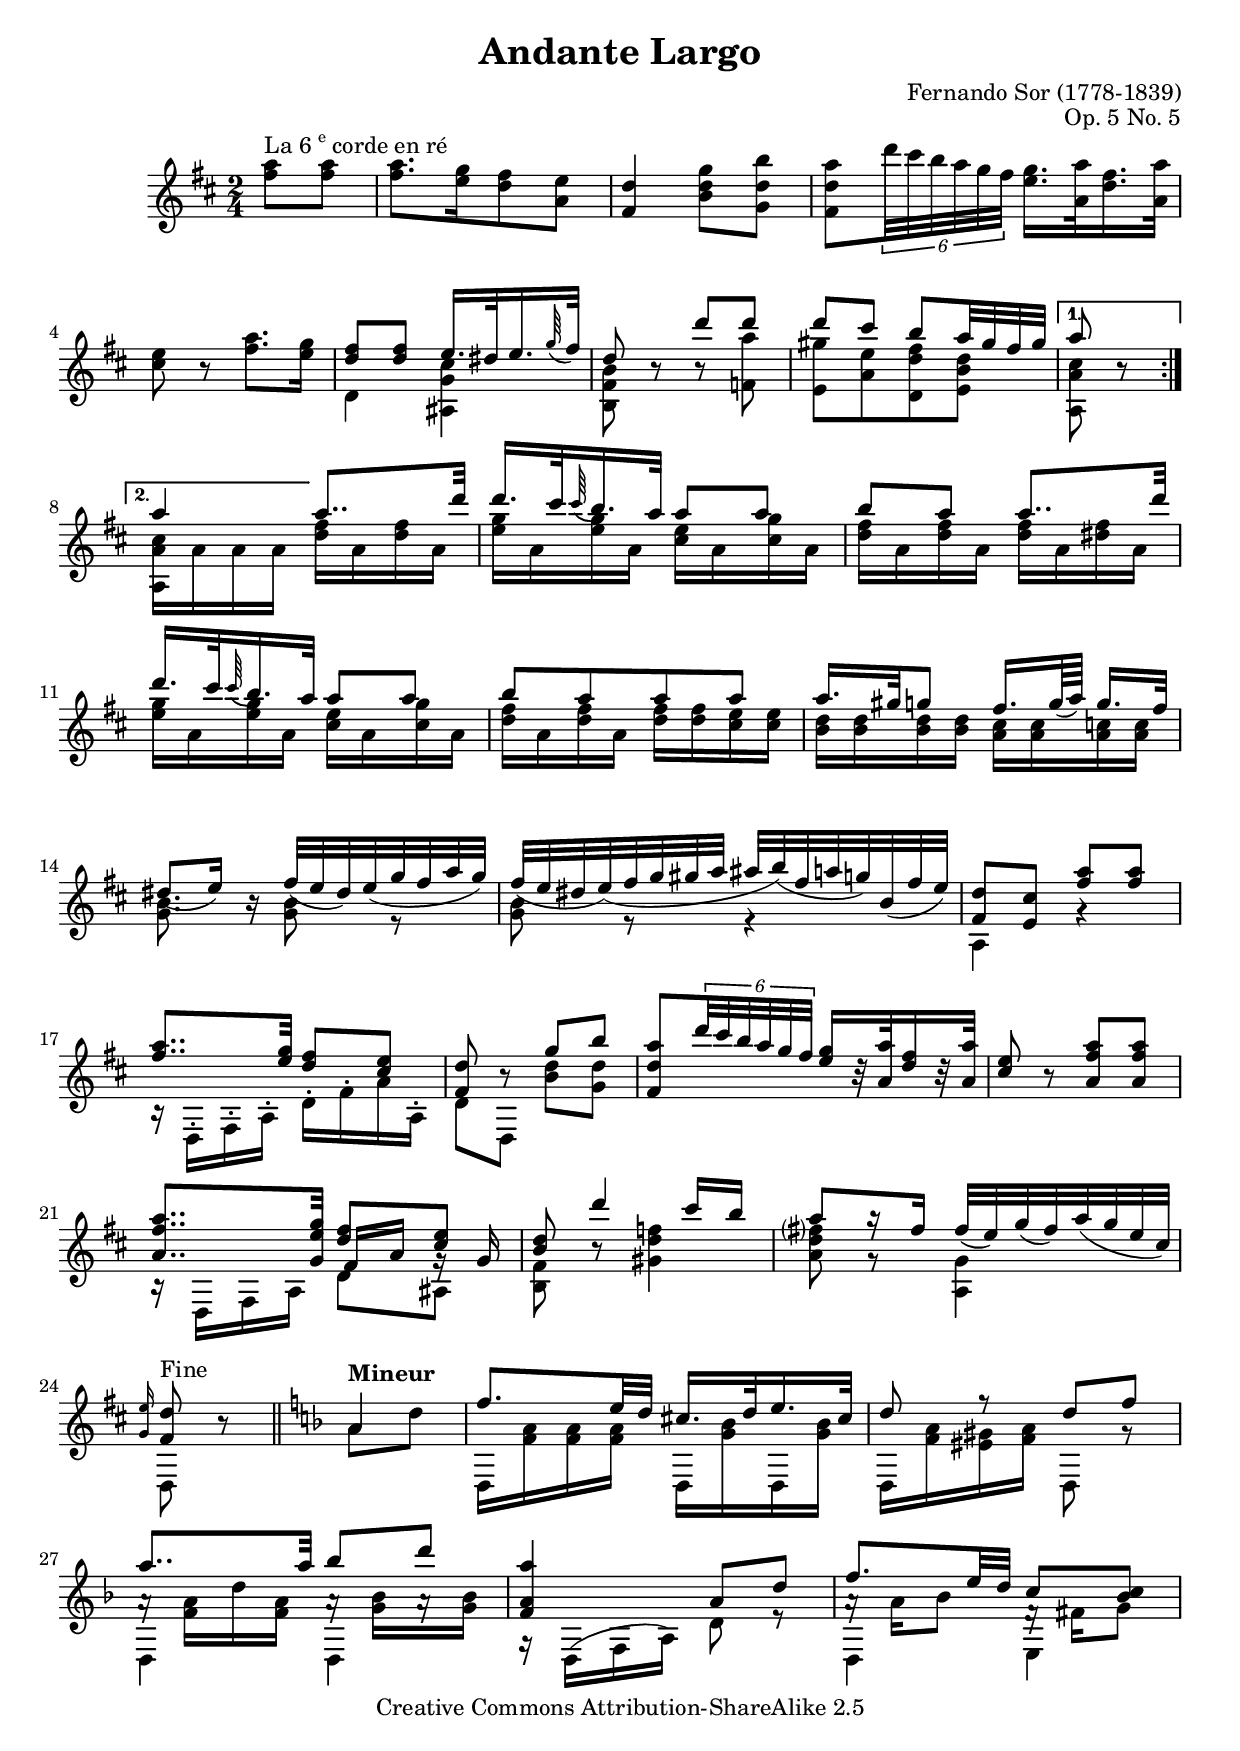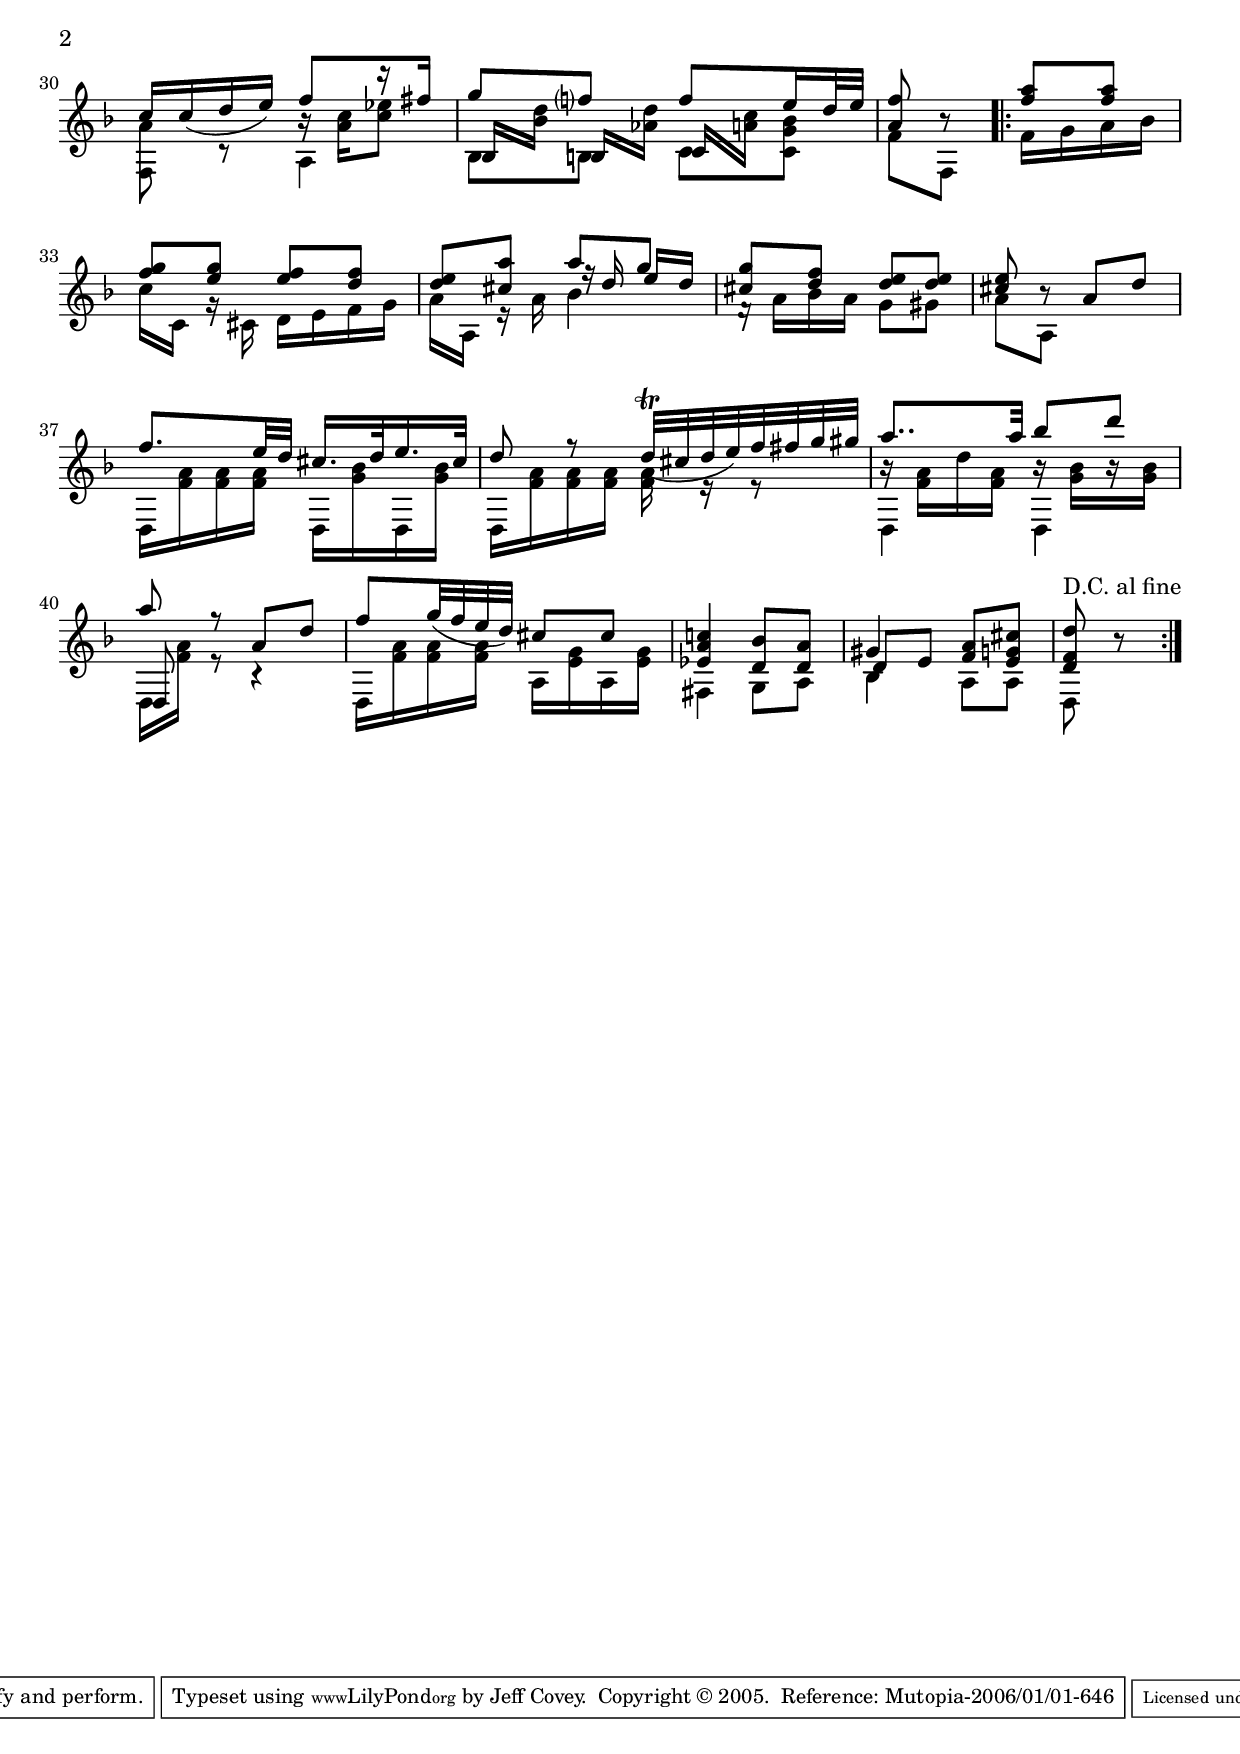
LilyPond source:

\header {
 title =    "Andante Largo"
 opus =     "Op. 5 No. 5"
 composer = "Fernando Sor (1778-1839)"

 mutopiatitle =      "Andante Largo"
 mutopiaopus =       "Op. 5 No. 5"
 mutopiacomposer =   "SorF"
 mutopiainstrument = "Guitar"
 date =              "19th C."
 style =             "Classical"
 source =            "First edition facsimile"
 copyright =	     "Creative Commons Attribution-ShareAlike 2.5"
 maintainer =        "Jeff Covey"
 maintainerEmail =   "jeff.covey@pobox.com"
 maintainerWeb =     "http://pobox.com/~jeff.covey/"
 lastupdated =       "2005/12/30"
 
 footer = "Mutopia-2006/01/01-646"
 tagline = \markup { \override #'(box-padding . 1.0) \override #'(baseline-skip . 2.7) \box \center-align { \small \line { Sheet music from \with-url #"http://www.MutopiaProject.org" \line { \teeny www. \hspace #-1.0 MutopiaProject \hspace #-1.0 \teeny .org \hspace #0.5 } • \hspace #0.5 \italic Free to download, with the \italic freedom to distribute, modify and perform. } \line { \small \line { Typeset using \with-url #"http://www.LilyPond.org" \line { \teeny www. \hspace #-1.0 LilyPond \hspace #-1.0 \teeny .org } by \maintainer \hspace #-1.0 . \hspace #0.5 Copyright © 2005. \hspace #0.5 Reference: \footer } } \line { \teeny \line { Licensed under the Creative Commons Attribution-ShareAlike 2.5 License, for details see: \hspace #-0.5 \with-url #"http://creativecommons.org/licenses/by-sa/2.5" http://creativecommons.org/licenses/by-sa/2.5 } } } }
}

\version "2.6.0"

%{

this file is based on a facsimile of the original edition.  i've also
compared it to the simrock edition from the danish royal library, which,
as of this writing, can be found here:

http://www.kb.dk/elib/noder/rischel/RiBS0793.pdf

i've updated the beaming to modern usage, and lilypond uses modern
notation, such as the contemporary quarter rest instead of the
backwards-drawn eighth rest.  the only other non-cosmetic changes are:

1. in measure 22, the original has a natural sign next to the d instead
   of the f in the second beat.  i consider this a typo, as there is no
   d# coming before it which needs to be cancelled, and a sharp is
   placed before the f in the next measure as a reminder.  i've made the
   f natural, as does the simrock edition.

2. i agree with the simrock edition that a g natural instead of the g
   sharp in the facsimile is clearly indicated by the harmony at the end
   of the penultimate measure.

3. neither edition offers a matching repeat sign for the sign in measure
   32, and i don't have any recording in which a performer has repeated
   this section.  i've assumed that the repeat should come at the end of
   the minor section.

4. both sources write out the repeat of the major section, but i don't
   see any reason to stretch this onto three pages.

%}

global =  {
 \time 2/4
 \transposition c
 \set Staff.midiInstrument = "acoustic guitar (nylon)"
 \set Staff.instrument = "Guitar"
 \key d \major
 \skip 2*24 \skip 4*1
 \bar "||"
 \key d \minor
 \skip 4*1 \skip 2*19 \skip 4*1
}

melody =  \relative c''' {
 \repeat volta 2 {
  \partial 4
  <a fis>8^\markup {La 6 \super "e" corde en ré} <a fis>]      | %
  <a fis>8.[ <g e>16 <fis d>8 <e a,>]                           | % 1
  <d fis,>4 <g d b>8[ <b d, g,>]                                | % 2
  <a d, fis,> \times 4/6 {d32 cis b a g fis}
  <g e>16.[ <a a,>32 <fis d>16. <a a,>32]                       | % 3
  <e cis>8 r <a fis>8.[ <g e>16]                                | % 4
  \stemUp
  <fis d>8[ <fis d>]  e16.[ dis32 e16. \appoggiatura g64 fis32] | % 5
  d8 r d' d                                                     | % 6
  d cis b[ a32 gis fis gis]                                     | % 7
 }
 \alternative { {a8 r} {a 4} }

 \partial 4
 a8..[ d32]                                                     | % 8
 d16.[ cis32 \appoggiatura cis64 b16. a32]  a8[ a]              | % 9
 b[ a] a8..[ d32]                                               | % 10
 d16.[ cis32 \appoggiatura cis64 b16. a32]  a8[ a]              | % 11
 b[ a a a]                                                      | % 12
 a16.[ gis32 g8]  fis16.[ g64 ( a)]  g16.[ fis32]               | % 13
 dis8[ ( e16)] r fis32([ e dis) e( g fis a g)]                  | % 14
 fis([ e dis e)( fis g gis a]  ais[ b)( fis a g) b,( fis' e)]   | % 15

 <d fis,>8 <cis e,> <a' fis> <a fis>                            | % 16
 <a fis>8.. <g e>32 <fis d>8 <e cis>                            | % 17
 <d fis,>8 r g b                                                | % 18
 <a d, fis,> \times 4/6 {d32 cis b a g fis}
 <g e>16[ r32 <a a,> <fis d>16  r32 <a a,>]                     | % 19
 <e cis>8 r <a, fis' a> <a fis' a>                              | % 20

 <a fis' a>8.. <g e' g>32
 <<
    { <d' fis>8 <cis e> } \\
    { \stemUp \shiftOn fis,16 a g\rest g }
 >>                                                             | % 21
 <b d>8 d'4 cis16 b                                             | % 22
 a8[ a16\rest fis] fis32([ e) g( fis) a( g e cis)]              | % 23

 \grace { <e g,>16 } <d fis,>8^\markup {Fine} r
 \once \override TextScript #'padding = #2.0
 a4^\markup {\bold Mineur}                                      | % 24
 f'8. e32 d cis16. d32 e16. cis32                               | % 25
 d8 r d f                                                       | % 26
 a8.. a32 bes8 d                                                | % 27
 <a a, f>4 a,8 d                                                | % 28

 f8. e32 d c8 <c bes>                                           | % 29
 c16 c( d e)
 \once \override Beam  #'positions = #'(6 . 6)
 f8[ d'16\rest fis,]                                            | % 30
 g8 f? f e16 d32 e                                              | % 31
 <f a,>8 r

 \repeat volta 2 {
  <f a> <f a>                                                   | % 32
  <g f> <g e> <f e> <f d>                                       | % 33
  <e d> <a cis,> a g                                            | % 34
  <g cis,> <f d> <e d> <e d>                                    | % 35
  <e cis> r

  a, d                                                          | % 36
  f8. e32 d cis16. d32 e16. cis32                               | % 37
  d8 r d32([^\trill cis d e )f fis g gis ]                      | % 38
  a8.. a32 bes8 d                                               | % 39
  a f\rest

  a, d                                                          | % 40
  f8 g32( f e d )cis8 cis                                       | % 41
  <c! a ees>4 <bes d,>8 <a d,>                                  | % 42
  << { gis4 } \\
     { \shiftOn \stemUp d8 e }
  >>
  <a f>8 <cis g e>                                              | % 43
  <d f, d>8^\markup {D.C. al fine} r
 }

}

bass =  \relative c' {
 \stemDown

 \repeat volta 2 {
  \partial 4
  \skip 4*9
  d4 <ais g' cis>                                               | % 5
  <b fis' b>8 \skip 8*1 b'8\rest <f a'>                         | % 6
  <e gis'>[ <a e'> <d, d' fis> <e b' d>]                        | % 7
 }
 \alternative { {<a, a' cis>8 \skip 8*1} {<a a' cis>16[ a' a a]} }
 \partial 4
 <fis' d>16[ a, <fis' d> a,]                                    | % 8
 <g' e>[ a, <g' e> a,] <e' cis>[ a, <g' cis,> a,]               | % 9
 <fis' d>[ a, <fis' d> a,] <fis' d>[ a, <fis' dis> a,]          | % 10
 <g' e>[ a, <g' e> a,] <e' cis>[ a, <g' cis,> a,]               | % 11
 <fis' d>[ a, <fis' d> a,] <fis' d>[ <fis d> <e cis> <e cis>]   | % 12
 <d b>[ <d b> <d b> <d b>] <cis a>[ <cis a> <c a> <c a>]        | % 13
 <b g>8. \skip 16*1 <b g>8 e,\rest                              | % 14
 <b' g>8 e,\rest e4\rest                                        | % 15

 a,4 r                                                          | % 16
 b16\rest d,-. fis-. a-. d-. fis-. a-. a,-.                     | % 17
 d8 d, <b'' d> <g d'>                                           | % 18
 \skip 4*4

 b,16\rest d, fis a d8 ais                                      | % 21
 <b fis'> b'\rest <gis d' f>4                                   | % 22
 <a d fis?>8 g\rest <a, g'>4                                    | % 23
 d,8 \skip 8*1

 a''8 d                                                         | % 24
 d,,16 <f' a> <f a> <f a> d, <g' bes> d, <g' bes>               | % 25
 d, <f' a> <eis gis> <f a> d,8 r                                | % 26
 << { \stemDown d4 } \\
    { a''16\rest <f a> d' <f, a> }
 >>
 << { \stemDown d,4 } \\
    { a''16\rest <g bes>[ a\rest <g bes>] }
 >>                                                             | % 27
 g,16\rest d( f a )d8 r                                         | % 28

 << { \stemDown d,4 e } \\
    { a'16\rest a bes8 f16\rest fis g8 }
 >>                                                             | % 29
 <f, a'> c'\rest
 << { \stemDown a4  } \\
    { b'16\rest <a c> <c ees>8 }
 >>                                                             | % 30
 << { \stemDown bes,8 b c <c g' bes> } \\
    { \stemUp bes16[ \stemDown <bes' d>]
      \stemUp b,[    \stemDown <aes' d>]
      \stemUp c,[    \stemDown <a' c>] }
 >>                                                             | % 31

 f8 f,

 \repeat volta 2 {
  f'16 g a bes                                                  | % 32
  c c, r cis d e f g                                            | % 33
  << { \stemDown a a, e'\rest a bes4 } \\
     { \shiftOn \stemUp s4
       \once \override Rest #'extra-offset = #'(1.5 . 0)
       f'16\rest
       d e[ d] }
  >>                                                            | % 34
  f,16\rest a bes a g8 gis                                      | % 35

  a a, \skip 4*1                                                | % 36
  d,16 <f' a> <f a> <f a> d, <g' bes> d, <g' bes>               | % 37
  d,16 <f' a> <f a> <f a> <f a> e\rest e8\rest                  | % 38
  << { \stemDown d,4 d } \\
     { b''16\rest <f a> d' <f, a> b\rest <g bes>[ b\rest <g bes>] }
  >>                                                            | % 39

  << { \stemDown d,16[ <f' a>] } \\
     { \stemUp d,8 }
  >>
  e'8\rest b4\rest                                              | % 40
  d,16 <f' a> <f a> <f a> a, <e' g> a, <e' g>                   | % 41
  fis,4 g8 a                                                    | % 42
  bes4  a8 a                                                    | % 43
  d,8 s
 }

}


\score {
 \context Staff = "guitar" <<
  \context Voice = "melody" { << \global \melody >> }
  \context Voice = "bass"   { << \global \bass   >> }
 >>
 \layout { }
 \midi { \tempo 4=30 }
}
